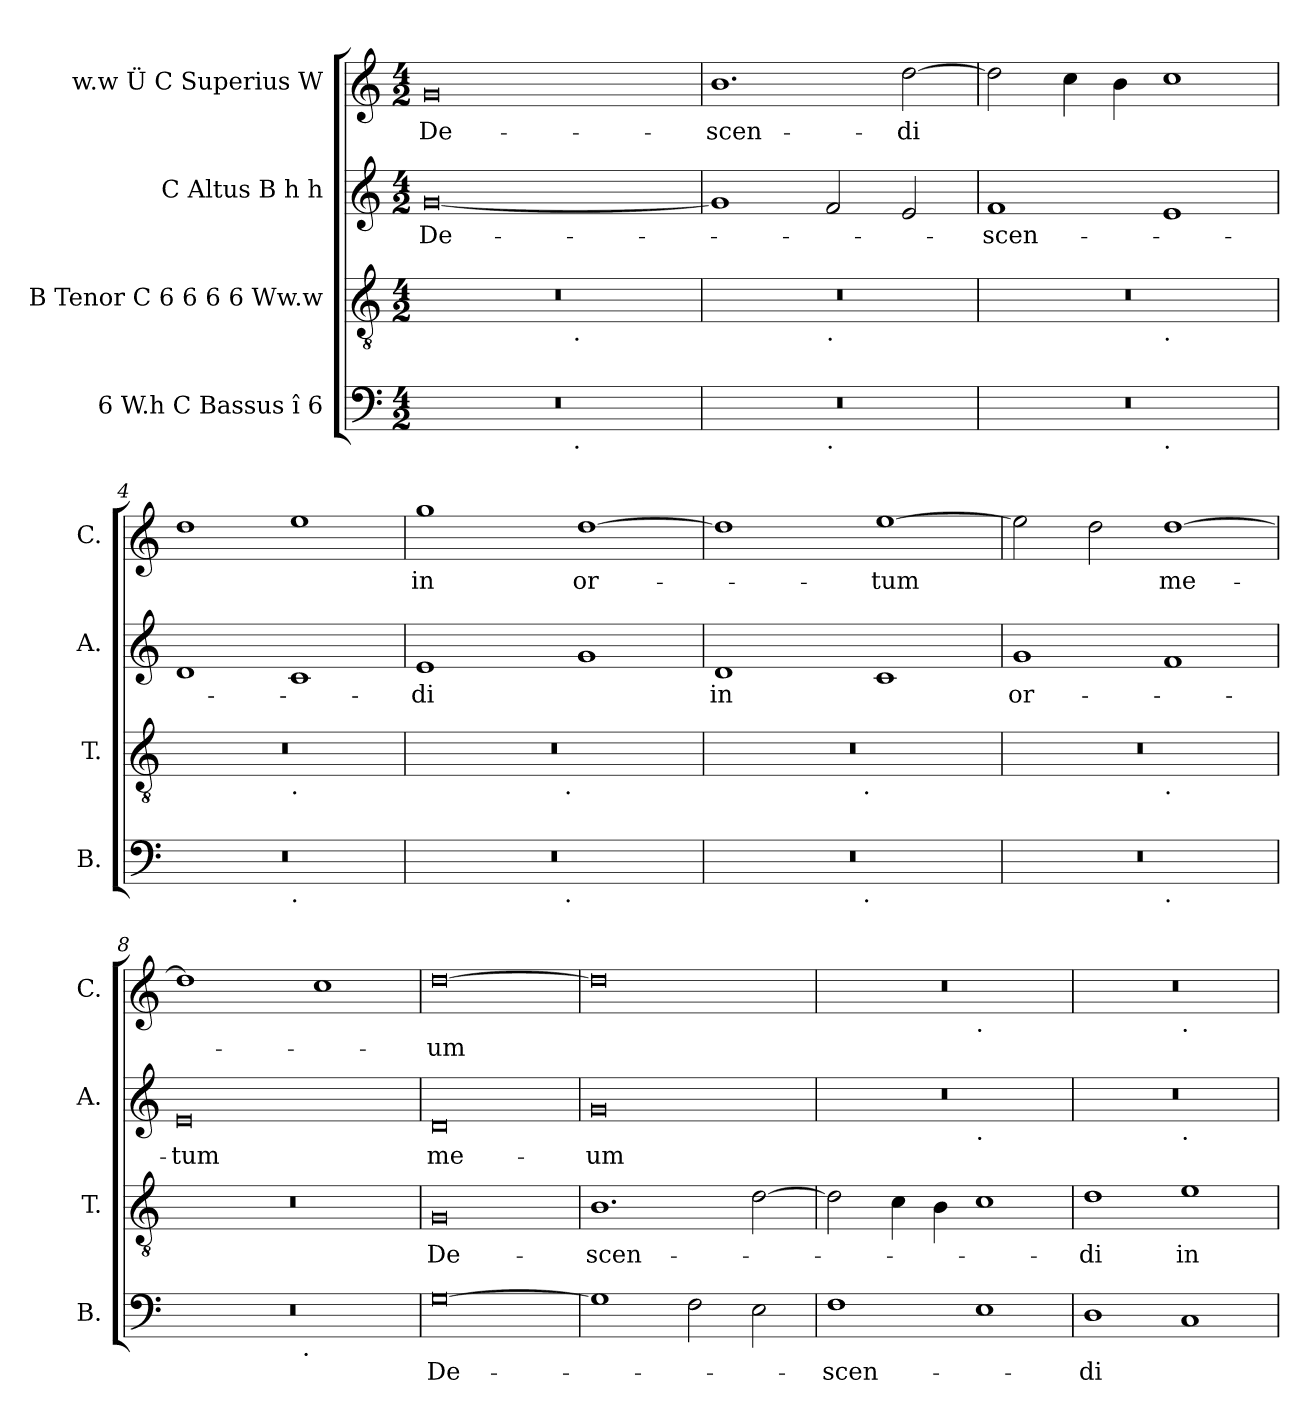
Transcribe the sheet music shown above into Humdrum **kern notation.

**kern	**text	**kern	**text	**kern	**text	**kern	**text
*part4	*part4	*part3	*part3	*part2	*part2	*part1	*part1
*staff4	*staff4	*staff3	*staff3	*staff2	*staff2	*staff1	*staff1
*I"6 W.h C Bassus î 6	*	*I"B Tenor C 6 6 6 6 Ww.w	*	*I"C Altus B h h	*	*I"w.w Ü C Superius W	*
*I'B.	*	*I'T.	*	*I'A.	*	*I'C.	*
*clefF4	*	*clefGv2	*	*clefG2	*	*clefG2	*
*k[]	*	*k[]	*	*k[]	*	*k[]	*
*C:	*	*C:	*	*C:	*	*C:	*
*M4/2	*	*M4/2	*	*M4/2	*	*M4/2	*
=1	=1	=1	=1	=1	=1	=1	=1
!	!	!	!	!	!LO:LY:b	!	!LO:LY:b
*^	*	*^	*	*	*	*	*
0r	2ryy	.	0r	2ryy	.	[<0g	De-	0g	De-
.	4...ryy	.	.	4...ryy	.	.	.	.	.
!	!	!	!	!LO:TX:b:t=.	!	!	!	!	!
!	!LO:TX:b:t=.	!	!	!	!	!	!	!	!
.	1ryy	.	.	1ryy	.	.	.	.	.
.	32ryy	.	.	32ryy	.	.	.	.	.
=2	=2	=2	=2	=2	=2	=2	=2	=2	=2
!	!	!	!	!	!	!	!	!	!LO:LY:b
0r	1ryy	.	0r	1ryy	.	1g]	.	1.b	-scen-
!	!	!	!	!LO:TX:b:t=.	!	!	!	!	!
!	!LO:TX:b:t=.	!	!	!	!	!	!	!	!
.	1ryy	.	.	1ryy	.	2f/	.	.	.
!	!	!	!	!	!	!	!	!	!LO:LY:b
.	.	.	.	.	.	2e/	.	[>2dd\	-di
=3	=3	=3	=3	=3	=3	=3	=3	=3	=3
!	!	!	!	!	!	!	!LO:LY:b	!	!
0r	1ryy	.	0r	1ryy	.	1f	-scen-	2dd\]	.
.	.	.	.	.	.	.	.	4cc\	.
.	.	.	.	.	.	.	.	4b\	.
!	!	!	!	!LO:TX:b:t=.	!	!	!	!	!
!	!LO:TX:b:t=.	!	!	!	!	!	!	!	!
.	1ryy	.	.	1ryy	.	1e	.	1cc	.
=4	=4	=4	=4	=4	=4	=4	=4	=4	=4
0r	1ryy	.	0r	1ryy	.	1d	.	1dd	.
!	!	!	!	!LO:TX:b:t=.	!	!	!	!	!
!	!LO:TX:b:t=.	!	!	!	!	!	!	!	!
.	1ryy	.	.	1ryy	.	1c	.	1ee	.
=5	=5	=5	=5	=5	=5	=5	=5	=5	=5
!	!	!	!	!	!	!	!LO:LY:b	!	!LO:LY:b
0r	2ryy	.	0r	2ryy	.	1e	-di	1gg	in
.	4...ryy	.	.	4...ryy	.	.	.	.	.
!	!	!	!	!LO:TX:b:t=.	!	!	!	!	!
!	!LO:TX:b:t=.	!	!	!	!	!	!	!	!
.	1ryy	.	.	1ryy	.	.	.	.	.
!	!	!	!	!	!	!	!	!	!LO:LY:b
.	.	.	.	.	.	1g	.	[>1dd	or-
.	32ryy	.	.	32ryy	.	.	.	.	.
=6	=6	=6	=6	=6	=6	=6	=6	=6	=6
!	!	!	!	!	!	!	!LO:LY:b	!	!
0r	2ryy	.	0r	2ryy	.	1d	in	1dd]	.
.	4...ryy	.	.	4...ryy	.	.	.	.	.
!	!	!	!	!LO:TX:b:t=.	!	!	!	!	!
!	!LO:TX:b:t=.	!	!	!	!	!	!	!	!
.	1ryy	.	.	1ryy	.	.	.	.	.
!	!	!	!	!	!	!	!	!	!LO:LY:b
.	.	.	.	.	.	1c	.	[<1ee	-tum
.	32ryy	.	.	32ryy	.	.	.	.	.
!!LO:LB:g=z
=7	=7	=7	=7	=7	=7	=7	=7	=7	=7
!	!	!	!	!	!	!	!LO:LY:b	!	!
0r	1ryy	.	0r	1ryy	.	1g	or-	2ee\]	.
.	.	.	.	.	.	.	.	2dd\	.
!	!	!	!	!LO:TX:b:t=.	!	!	!	!	!
!	!LO:TX:b:t=.	!	!	!	!	!	!	!	!
!	!	!	!	!	!	!	!	!	!LO:LY:b
.	1ryy	.	.	1ryy	.	1f	.	[>1dd	me-
=8	=8	=8	=8	=8	=8	=8	=8	=8	=8
!	!	!	!	!	!	!	!LO:LY:b	!	!
*	*	*	*v	*v	*	*	*	*	*
0r	2ryy	.	0r	.	0e	-tum	1dd]	.
.	4...ryy	.	.	.	.	.	.	.
!	!LO:TX:b:t=.	!	!	!	!	!	!	!
.	1ryy	.	.	.	.	.	.	.
.	.	.	.	.	.	.	1cc	.
.	32ryy	.	.	.	.	.	.	.
=9	=9	=9	=9	=9	=9	=9	=9	=9
!	!	!LO:LY:b	!	!LO:LY:b	!	!LO:LY:b	!	!LO:LY:b
*v	*v	*	*	*	*	*	*	*
[>0G	De-	0G	De-	0d	me-	[>0dd	-um
=10	=10	=10	=10	=10	=10	=10	=10
!	!	!	!LO:LY:b	!	!LO:LY:b	!	!
1G]	.	1.B	-scen-	0g	-um	0dd]	.
2F\	.	.	.	.	.	.	.
2E\	.	[>2d\	.	.	.	.	.
=11	=11	=11	=11	=11	=11	=11	=11
!	!LO:LY:b	!	!	!	!	!	!
*	*	*	*	*^	*	*^	*
1F	-scen-	2d\]	.	0r	1ryy	.	0r	1ryy	.
.	.	4c\	.	.	.	.	.	.	.
.	.	4B\	.	.	.	.	.	.	.
!	!	!	!	!	!	!	!	!LO:TX:b:t=.	!
!	!	!	!	!	!LO:TX:b:t=.	!	!	!	!
1E	.	1c	.	.	1ryy	.	.	1ryy	.
=12	=12	=12	=12	=12	=12	=12	=12	=12	=12
!	!LO:LY:b	!	!LO:LY:b	!	!	!	!	!	!
1D	-di	1d	-di	0r	1ryy	.	0r	1ryy	.
!	!	!	!	!	!	!	!	!LO:TX:b:t=.	!
!	!	!	!	!	!LO:TX:b:t=.	!	!	!	!
!	!	!	!LO:LY:b	!	!	!	!	!	!
1C	.	1e	in	.	1ryy	.	.	1ryy	.
*	*	*	*	*v	*v	*	*	*	*
*	*	*	*	*	*	*v	*v	*
=	=	=	=	=	=	=	=
*-	*-	*-	*-	*-	*-	*-	*-
